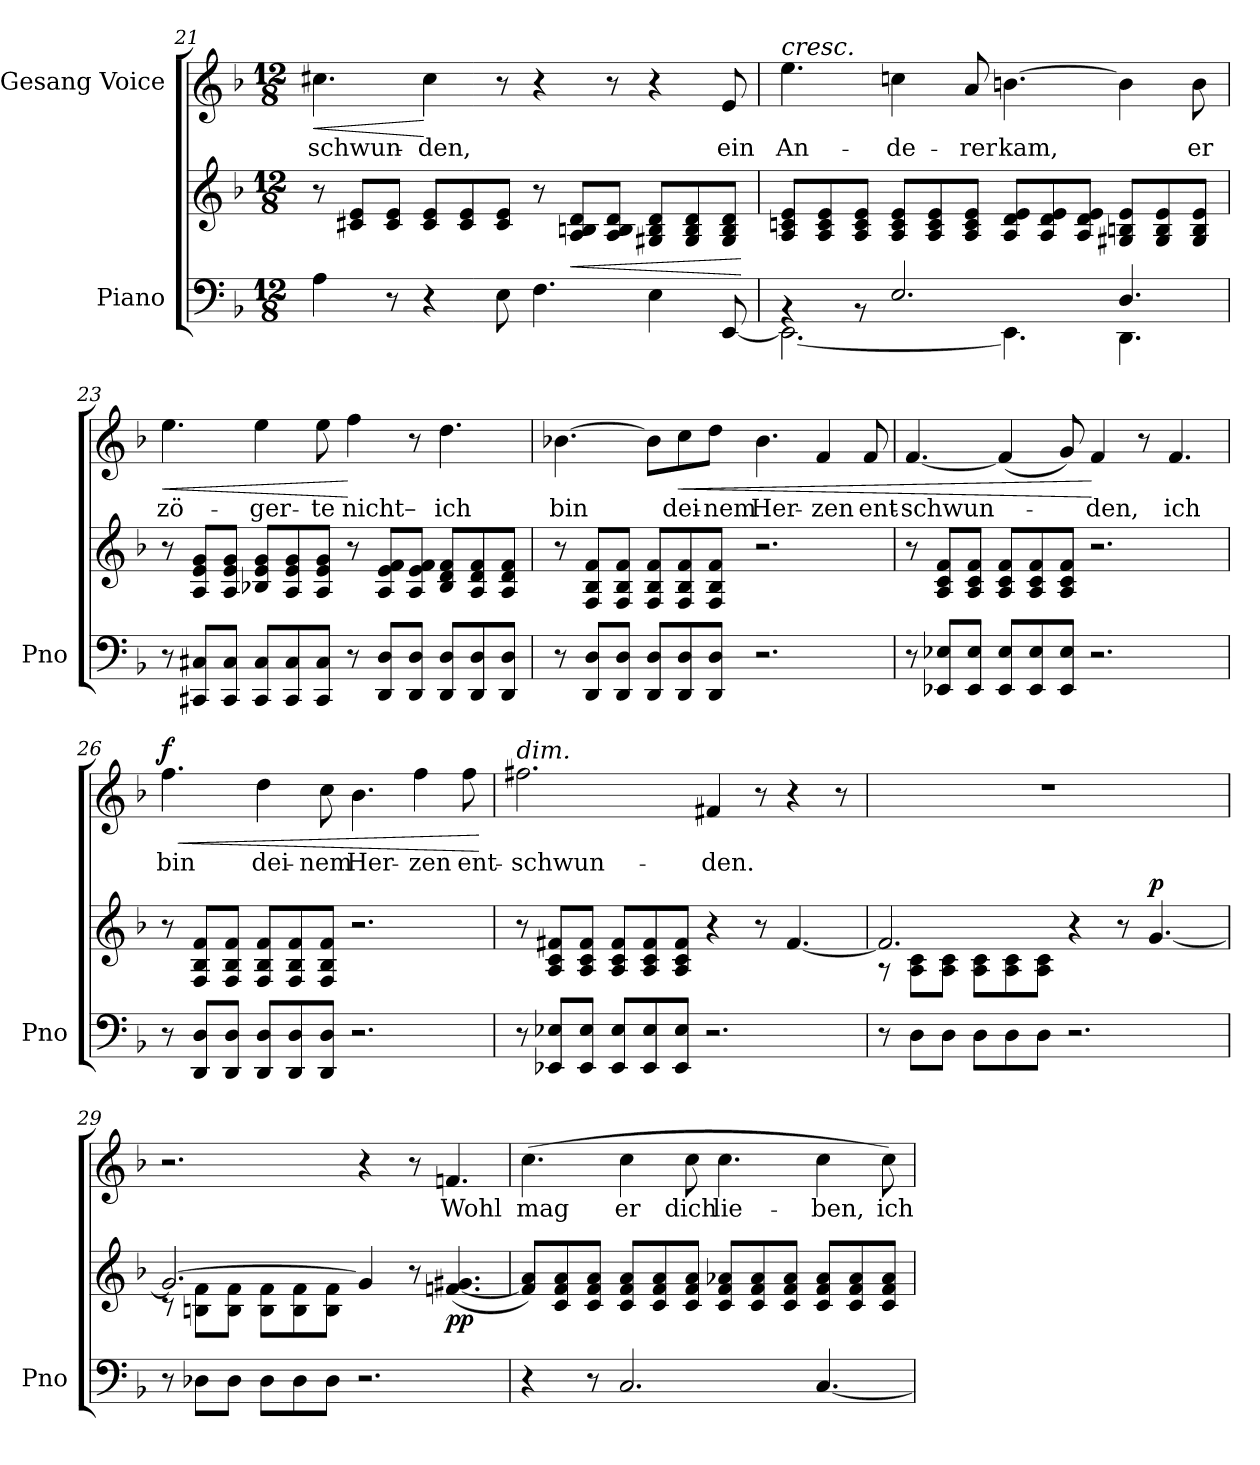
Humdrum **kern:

**kern	**kern	**dynam	**kern	**text	**dynam
*part2	*part2	*part2	*part1	*part1	*part1
*staff3	*staff2	*staff2/3	*staff1	*staff1	*staff1
*I"Piano	*	*	*I"Gesang Voice	*	*
*I'Pno	*	*	*	*	*
*clefF4	*clefG2	*	*clefG2	*	*
*k[b-]	*k[b-]	*	*k[b-]	*	*
*M12/8	*M12/8	*	*M12/8	*	*
=21	=21	=21	=21	=21	=21
!	!	!	!	!LO:LY:b	!LO:HP:b
4A\	8r	.	4.cc#X\	-schwun-	<
.	8c#X/ 8e/L	.	.	.	.
8r	8c#/ 8e/J	.	.	.	.
!	!	!	!	!LO:LY:b	!
4r	8c#/ 8e/L	.	4cc#\	-den,	[
.	8c#/ 8e/	.	.	.	.
8E\	8c#/ 8e/J	.	8r	.	.
4.F\	8r	.	4r	.	.
!	!	!LO:HP:b	!	!	!
.	8A/ 8Bn/ 8d/L	<	.	.	.
.	8A/ 8B/ 8d/J	.	8r	.	.
4E\	8G#X/ 8B/ 8d/L	.	4r	.	.
.	8G#/ 8B/ 8d/	.	.	.	.
!	!	!	!	!LO:LY:b	!
[8EE/	8G#/ 8B/ 8d/J	.	8e/	ein	.
.	.	[	.	.	.
=22	=22	=22	=22	=22	=22
*^	*	*	*	*	*
!	!	!	!	!LO:TX:a:i:t=cresc.	!	!
!	!	!	!	!	!LO:LY:b	!
4rBB	2.EE\_	8A/ 8cn/ 8e/L	.	4.ee\	An-	.
.	.	8A/ 8c/ 8e/	.	.	.	.
8rBB	.	8A/ 8c/ 8e/J	.	.	.	.
!	!	!	!	!	!LO:LY:b	!
2.E/	.	8A/ 8c/ 8e/L	.	4ccn\	-de-	.
.	.	8A/ 8c/ 8e/	.	.	.	.
!	!	!	!	!	!LO:LY:b	!
.	.	8A/ 8c/ 8e/J	.	8a/	-rer	.
!	!	!	!	!	!LO:LY:b	!
.	4.EE\]	8A/ 8d/ 8e/L	.	[4.bn\	kam,	.
.	.	8A/ 8d/ 8e/	.	.	.	.
.	.	8A/ 8d/ 8e/J	.	.	.	.
4.D/	4.DD\	8G#X/ 8Bn/ 8e/L	.	4b\]	.	.
.	.	8G#/ 8B/ 8e/	.	.	.	.
!	!	!	!	!	!LO:LY:b	!
.	.	8G#/ 8B/ 8e/J	.	8b\	er	.
*v	*v	*	*	*	*	*
!!LO:LB:g=z
=23	=23	=23	=23	=23	=23
!	!	!	!	!LO:LY:b	!LO:HP:b
8r	8r	.	4.ee\	zö-	<
8CC#X/ 8C#X/L	8A/ 8e/ 8g/L	.	.	.	.
8CC#/ 8C#/J	8A/ 8e/ 8g/J	.	.	.	.
!	!	!	!	!LO:LY:b	!
8CC#/ 8C#/L	8B-X/ 8e/ 8g/L	.	4ee\	-ger-	.
8CC#/ 8C#/	8A/ 8e/ 8g/	.	.	.	.
!	!	!	!	!LO:LY:b	!
8CC#/ 8C#/J	8A/ 8e/ 8g/J	.	8ee\	-te	.
!	!	!	!	!LO:LY:b	!
8r	8r	.	4ff\	nicht–	[
8DD/ 8D/L	8A/ 8e/ 8f/L	.	.	.	.
8DD/ 8D/J	8A/ 8e/ 8f/J	.	8r	.	.
!	!	!	!	!LO:LY:b	!
8DD/ 8D/L	8B-/ 8d/ 8f/L	.	4.dd\	ich	.
8DD/ 8D/	8A/ 8d/ 8f/	.	.	.	.
8DD/ 8D/J	8A/ 8d/ 8f/J	.	.	.	.
=24	=24	=24	=24	=24	=24
!	!	!	!	!LO:LY:b	!
8r	8r	.	[4.b-X\	bin	.
8DD/ 8D/L	8F/ 8B-/ 8f/L	.	.	.	.
8DD/ 8D/J	8F/ 8B-/ 8f/J	.	.	.	.
8DD/ 8D/L	8F/ 8B-/ 8f/L	.	8b-\L]	.	.
!	!	!	!	!LO:LY:b	!LO:HP:b
8DD/ 8D/	8F/ 8B-/ 8f/	.	8cc\	dei-	<
!	!	!	!	!LO:LY:b	!
8DD/ 8D/J	8F/ 8B-/ 8f/J	.	8dd\J	-nem	.
!	!	!	!	!LO:LY:b	!
2.r	2.r	.	4.b-\	Her-	.
!	!	!	!	!LO:LY:b	!
.	.	.	4f/	-zen	.
!	!	!	!	!LO:LY:b	!
.	.	.	8f/	ent-	.
=25	=25	=25	=25	=25	=25
!	!	!	!	!LO:LY:b	!
8r	8r	.	[4.f/	-schwun-	.
8EE-X/ 8E-X/L	8A/ 8c/ 8f/L	.	.	.	.
8EE-/ 8E-/J	8A/ 8c/ 8f/J	.	.	.	.
8EE-/ 8E-/L	8A/ 8c/ 8f/L	.	(<4f/]	.	.
8EE-/ 8E-/	8A/ 8c/ 8f/	.	.	.	.
8EE-/ 8E-/J	8A/ 8c/ 8f/J	.	8g/)	.	.
!	!	!	!	!LO:LY:b	!
2.r	2.r	.	4f/	-den,	[
.	.	.	8r	.	.
!	!	!	!	!LO:LY:b	!
.	.	.	4.f/	ich	.
!!LO:PB:g=z
=26	=26	=26	=26	=26	=26
!	!	!	!	!LO:LY:b	!LO:HP:b
!	!	!	!	!	!LO:DY:n=1:a
8r	8r	.	4.ff\	bin	< f
8DD/ 8D/L	8F/ 8B-/ 8f/L	.	.	.	.
8DD/ 8D/J	8F/ 8B-/ 8f/J	.	.	.	.
!	!	!	!	!LO:LY:b	!
8DD/ 8D/L	8F/ 8B-/ 8f/L	.	4dd\	dei-	.
8DD/ 8D/	8F/ 8B-/ 8f/	.	.	.	.
!	!	!	!	!LO:LY:b	!
8DD/ 8D/J	8F/ 8B-/ 8f/J	.	8cc\	-nem	.
!	!	!	!	!LO:LY:b	!
2.r	2.r	.	4.b-\	Her-	.
!	!	!	!	!LO:LY:b	!
.	.	.	4ff\	-zen	.
!	!	!	!	!LO:LY:b	!
.	.	.	8ff\	ent-	.
.	.	.	.	.	[
=27	=27	=27	=27	=27	=27
!	!	!	!LO:TX:a:i:t=dim.	!	!
!	!	!	!	!LO:LY:b	!
8r	8r	.	2.ff#X\	-schwun-	.
8EE-X/ 8E-X/L	8A/ 8c/ 8f#X/L	.	.	.	.
8EE-/ 8E-/J	8A/ 8c/ 8f#/J	.	.	.	.
8EE-/ 8E-/L	8A/ 8c/ 8f#/L	.	.	.	.
8EE-/ 8E-/	8A/ 8c/ 8f#/	.	.	.	.
8EE-/ 8E-/J	8A/ 8c/ 8f#/J	.	.	.	.
!	!	!	!	!LO:LY:b	!
2.r	4r	.	4f#X/	-den.	.
.	8r	.	8r	.	.
.	[4.f#/	.	4r	.	.
.	.	.	8r	.	.
=28	=28	=28	=28	=28	=28
*	*^	*	*	*	*
8r	2.f#/]	8r	.	1.r	.	.
8D\L	.	8A\ 8c\L	.	.	.	.
8D\J	.	8A\ 8c\J	.	.	.	.
8D\L	.	8A\ 8c\L	.	.	.	.
8D\	.	8A\ 8c\	.	.	.	.
8D\J	.	8A\ 8c\J	.	.	.	.
2.r	4r	4ryy	.	.	.	.
.	8r	8ryy	.	.	.	.
!	!	!	!LO:DY:a	!	!	!
.	[4.g/	4ryy	p	.	.	.
.	.	8ryy	.	.	.	.
!!LO:LB:g=z
=29	=29	=29	=29	=29	=29	=29
8r	2.g/_	8r	.	2.r	.	.
8D-X\L	.	8Bn\ 8f\L	.	.	.	.
8D-\J	.	8B\ 8f\J	.	.	.	.
8D-\L	.	8B\ 8f\L	.	.	.	.
8D-\	.	8B\ 8f\	.	.	.	.
8D-\J	.	8B\ 8f\J	.	.	.	.
2.r	4g/]	2.ryy	.	4r	.	.
.	8r	.	.	8r	.	.
!	!	!	!LO:DY:b	!	!LO:LY:b	!LO:DY:a
!	!	!	!	!	!	!LO:DY:n=1:a
.	(>[4.fn/ 4.g#X/	.	pp	4.fn/	Wohl	p other-dynamics
*	*v	*v	*	*	*	*
=30	=30	=30	=30	=30	=30
!	!	!	!	!LO:LY:b	!
4r	8f/] 8a/L)	.	(>4.cc\	mag	.
.	8c/ 8f/ 8a/	.	.	.	.
8r	8c/ 8f/ 8a/J	.	.	.	.
!	!	!	!	!LO:LY:b	!
2.C/	8c/ 8f/ 8a/L	.	4cc\	er	.
.	8c/ 8f/ 8a/	.	.	.	.
!	!	!	!	!LO:LY:b	!
.	8c/ 8f/ 8a/J	.	8cc\	dich	.
!	!	!	!	!LO:LY:b	!
.	8c/ 8f/ 8a-X/L	.	4.cc\	lie-	.
.	8c/ 8f/ 8a-/	.	.	.	.
.	8c/ 8f/ 8a-/J	.	.	.	.
!	!	!	!	!LO:LY:b	!
[4.C/	8c/ 8f/ 8a-/L	.	4cc\	-ben,	.
.	8c/ 8f/ 8a-/	.	.	.	.
!	!	!	!	!LO:LY:b	!
.	8c/ 8f/ 8a-/J	.	8cc\)	ich	.
=	=	=	=	=	=
*-	*-	*-	*-	*-	*-
